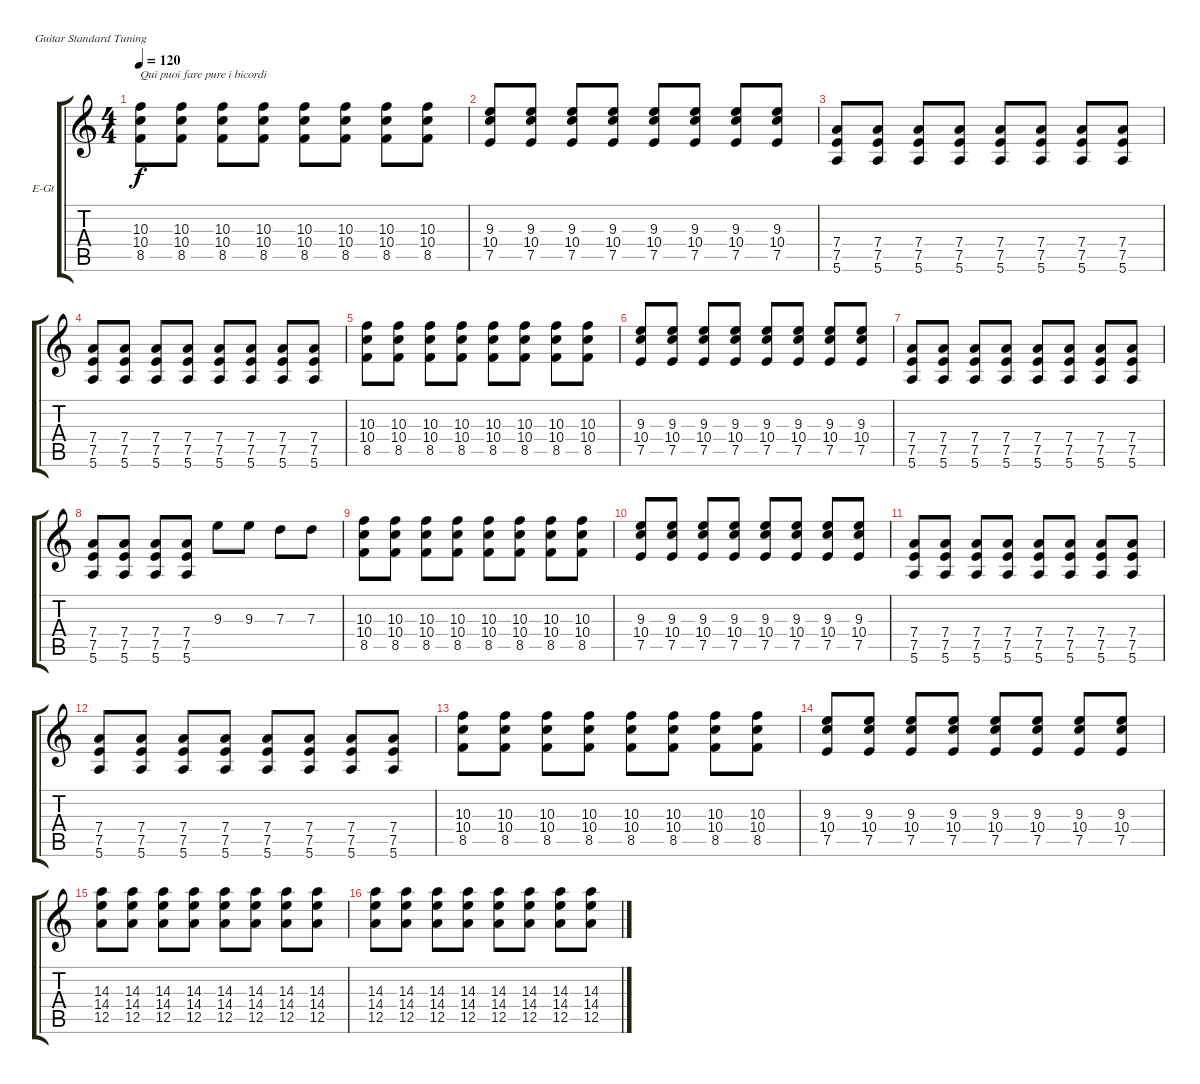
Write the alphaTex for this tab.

\bracketExtendMode groupsimilarinstruments
\firstSystemTrackNameOrientation horizontal
\otherSystemsTrackNameOrientation horizontal
\track ("Track 1" "E-Gt") {instrument electricguitarclean}
\staff {score tabs}
\tuning (E4 B3 G3 D3 A2 E2)
\ts (4 4)
\tempo 120
\clef g2
\ks c
(10.3 10.4 8.5).8{txt "Qui puoi fare pure i bicordi" dy f instrument electricguitarclean} (10.3 10.4 8.5).8 (10.3 10.4 8.5).8 (10.3 10.4 8.5).8 (10.3 10.4 8.5).8 (10.3 10.4 8.5).8 (10.3 10.4 8.5).8 (10.3 10.4 8.5).8 |
(9.3 10.4 7.5).8 (9.3 10.4 7.5).8 (9.3 10.4 7.5).8 (9.3 10.4 7.5).8 (9.3 10.4 7.5).8 (9.3 10.4 7.5).8 (9.3 10.4 7.5).8 (9.3 10.4 7.5).8 |
(7.4 7.5 5.6).8 (7.4 7.5 5.6).8 (7.4 7.5 5.6).8 (7.4 7.5 5.6).8 (7.4 7.5 5.6).8 (7.4 7.5 5.6).8 (7.4 7.5 5.6).8 (7.4 7.5 5.6).8 |
(7.4 7.5 5.6).8 (7.4 7.5 5.6).8 (7.4 7.5 5.6).8 (7.4 7.5 5.6).8 (7.4 7.5 5.6).8 (7.4 7.5 5.6).8 (7.4 7.5 5.6).8 (7.4 7.5 5.6).8 |
(10.3 10.4 8.5).8 (10.3 10.4 8.5).8 (10.3 10.4 8.5).8 (10.3 10.4 8.5).8 (10.3 10.4 8.5).8 (10.3 10.4 8.5).8 (10.3 10.4 8.5).8 (10.3 10.4 8.5).8 |
(9.3 10.4 7.5).8 (9.3 10.4 7.5).8 (9.3 10.4 7.5).8 (9.3 10.4 7.5).8 (9.3 10.4 7.5).8 (9.3 10.4 7.5).8 (9.3 10.4 7.5).8 (9.3 10.4 7.5).8 |
(7.4 7.5 5.6).8 (7.4 7.5 5.6).8 (7.4 7.5 5.6).8 (7.4 7.5 5.6).8 (7.4 7.5 5.6).8 (7.4 7.5 5.6).8 (7.4 7.5 5.6).8 (7.4 7.5 5.6).8 |
(7.4 7.5 5.6).8 (7.4 7.5 5.6).8 (7.4 7.5 5.6).8 (7.4 7.5 5.6).8 9.3.8 9.3.8 7.3.8 7.3.8 |
(10.3 10.4 8.5).8 (10.3 10.4 8.5).8 (10.3 10.4 8.5).8 (10.3 10.4 8.5).8 (10.3 10.4 8.5).8 (10.3 10.4 8.5).8 (10.3 10.4 8.5).8 (10.3 10.4 8.5).8 |
(9.3 10.4 7.5).8 (9.3 10.4 7.5).8 (9.3 10.4 7.5).8 (9.3 10.4 7.5).8 (9.3 10.4 7.5).8 (9.3 10.4 7.5).8 (9.3 10.4 7.5).8 (9.3 10.4 7.5).8 |
(7.4 7.5 5.6).8 (7.4 7.5 5.6).8 (7.4 7.5 5.6).8 (7.4 7.5 5.6).8 (7.4 7.5 5.6).8 (7.4 7.5 5.6).8 (7.4 7.5 5.6).8 (7.4 7.5 5.6).8 |
(7.4 7.5 5.6).8 (7.4 7.5 5.6).8 (7.4 7.5 5.6).8 (7.4 7.5 5.6).8 (7.4 7.5 5.6).8 (7.4 7.5 5.6).8 (7.4 7.5 5.6).8 (7.4 7.5 5.6).8 |
(10.3 10.4 8.5).8 (10.3 10.4 8.5).8 (10.3 10.4 8.5).8 (10.3 10.4 8.5).8 (10.3 10.4 8.5).8 (10.3 10.4 8.5).8 (10.3 10.4 8.5).8 (10.3 10.4 8.5).8 |
(9.3 10.4 7.5).8 (9.3 10.4 7.5).8 (9.3 10.4 7.5).8 (9.3 10.4 7.5).8 (9.3 10.4 7.5).8 (9.3 10.4 7.5).8 (9.3 10.4 7.5).8 (9.3 10.4 7.5).8 |
(14.3 14.4 12.5).8 (14.3 14.4 12.5).8 (14.3 14.4 12.5).8 (14.3 14.4 12.5).8 (14.3 14.4 12.5).8 (14.3 14.4 12.5).8 (14.3 14.4 12.5).8 (14.3 14.4 12.5).8 |
(14.3 14.4 12.5).8 (14.3 14.4 12.5).8 (14.3 14.4 12.5).8 (14.3 14.4 12.5).8 (14.3 14.4 12.5).8 (14.3 14.4 12.5).8 (14.3 14.4 12.5).8 (14.3 14.4 12.5).8
